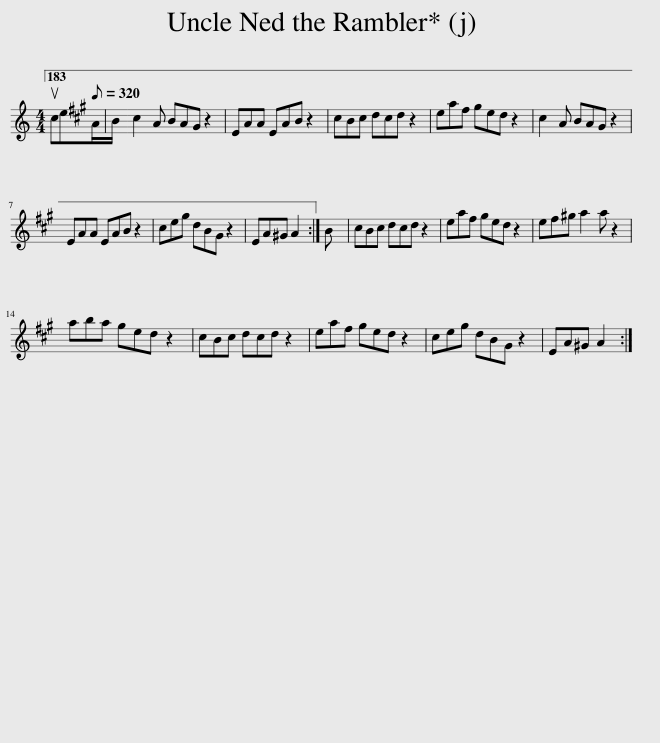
X:1
L:1/8
M:4/4
I:linebreak $
K:C
V:1 treble
V:1
 uce[Q:1/8=320]A/B/ | ^c2 A BA^G z2 | EAA EAB z2 | ^cBc dcd z2 | ea^f ^ged z2 | %5
 ^c2 A BA^G z2 |$ EAA EAB z2 | ^ce^g dB^G z2 | EA^G A2 :| B | %10
 ^cBc dcd z2 | ea^f ^ged z2 | e^f^g a2 a z2 |$ aba ^ged z2 | ^cBc dcd z2 | %15
 ea^f ^ged z2 | ^ce^g dB^G z2 | EA^G A2 :| %18
